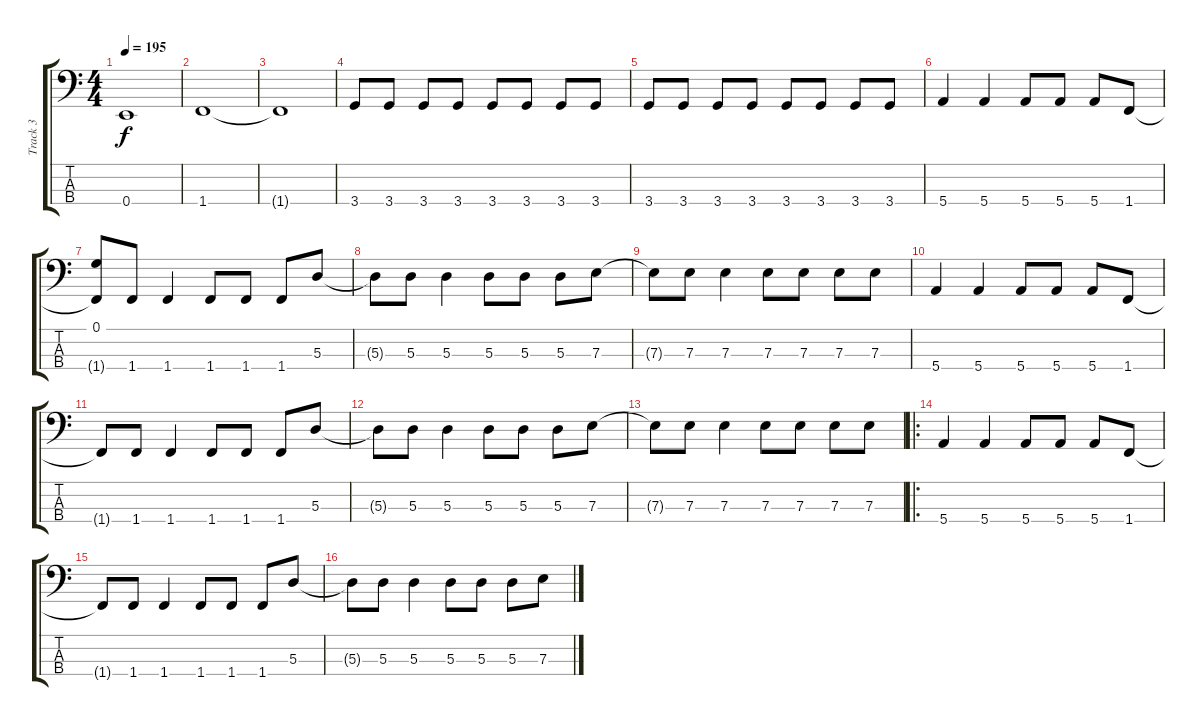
\track ("Track 3" "Track 3") {instrument electricbassfinger}
\staff {score tabs}
\tuning (G2 D2 A1 E1) {hide}
\ts (4 4)
\tempo 195
\clef f4
\ks c
0.4{t}.1{dy f} |
1.4.1 |
1.4{t}.1 |
3.4.8 3.4.8 3.4.8 3.4.8 3.4.8 3.4.8 3.4.8 3.4.8 |
3.4.8 3.4.8 3.4.8 3.4.8 3.4.8 3.4.8 3.4.8 3.4.8 |
5.4.4 5.4.4 5.4.8 5.4.8 5.4.8 1.4.8 |
(0.1 1.4{t}).8 1.4.8 1.4.4 1.4.8 1.4.8 1.4.8 5.3.8 |
5.3{t}.8 5.3.8 5.3.4 5.3.8 5.3.8 5.3.8 7.3.8 |
7.3{t}.8 7.3.8 7.3.4 7.3.8 7.3.8 7.3.8 7.3.8 |
5.4.4 5.4.4 5.4.8 5.4.8 5.4.8 1.4.8 |
1.4{t}.8 1.4.8 1.4.4 1.4.8 1.4.8 1.4.8 5.3.8 |
5.3{t}.8 5.3.8 5.3.4 5.3.8 5.3.8 5.3.8 7.3.8 |
7.3{t}.8 7.3.8 7.3.4 7.3.8 7.3.8 7.3.8 7.3.8 |
\ro
5.4.4 5.4.4 5.4.8 5.4.8 5.4.8 1.4.8 |
1.4{t}.8 1.4.8 1.4.4 1.4.8 1.4.8 1.4.8 5.3.8 |
5.3{t}.8 5.3.8 5.3.4 5.3.8 5.3.8 5.3.8 7.3.8
